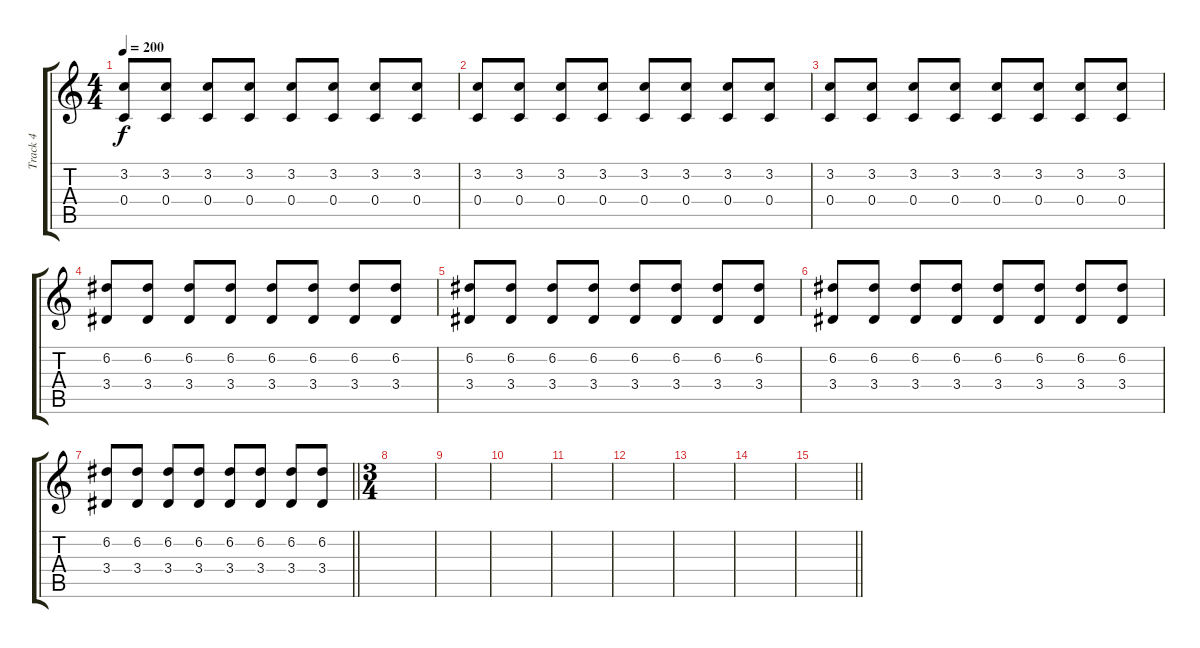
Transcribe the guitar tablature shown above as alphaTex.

\track ("Track 4" "Track 4") {instrument distortionguitar}
\staff {score tabs}
\tuning (D4 A3 F3 C3 G2 C2) {hide}
\ts (4 4)
\tempo 200
\clef g2
\ks c
(3.2 0.4).8{dy f} (3.2 0.4).8 (3.2 0.4).8 (3.2 0.4).8 (3.2 0.4).8 (3.2 0.4).8 (3.2 0.4).8 (3.2 0.4).8 |
(3.2 0.4).8 (3.2 0.4).8 (3.2 0.4).8 (3.2 0.4).8 (3.2 0.4).8 (3.2 0.4).8 (3.2 0.4).8 (3.2 0.4).8 |
(3.2 0.4).8 (3.2 0.4).8 (3.2 0.4).8 (3.2 0.4).8 (3.2 0.4).8 (3.2 0.4).8 (3.2 0.4).8 (3.2 0.4).8 |
(6.2 3.4).8 (6.2 3.4).8 (6.2 3.4).8 (6.2 3.4).8 (6.2 3.4).8 (6.2 3.4).8 (6.2 3.4).8 (6.2 3.4).8 |
(6.2 3.4).8 (6.2 3.4).8 (6.2 3.4).8 (6.2 3.4).8 (6.2 3.4).8 (6.2 3.4).8 (6.2 3.4).8 (6.2 3.4).8 |
(6.2 3.4).8 (6.2 3.4).8 (6.2 3.4).8 (6.2 3.4).8 (6.2 3.4).8 (6.2 3.4).8 (6.2 3.4).8 (6.2 3.4).8 |
\barLineRight lightlight
(6.2 3.4).8 (6.2 3.4).8 (6.2 3.4).8 (6.2 3.4).8 (6.2 3.4).8 (6.2 3.4).8 (6.2 3.4).8 (6.2 3.4).8 |
\ts (3 4)
|
|
|
|
|
|
|
\barLineRight lightlight
